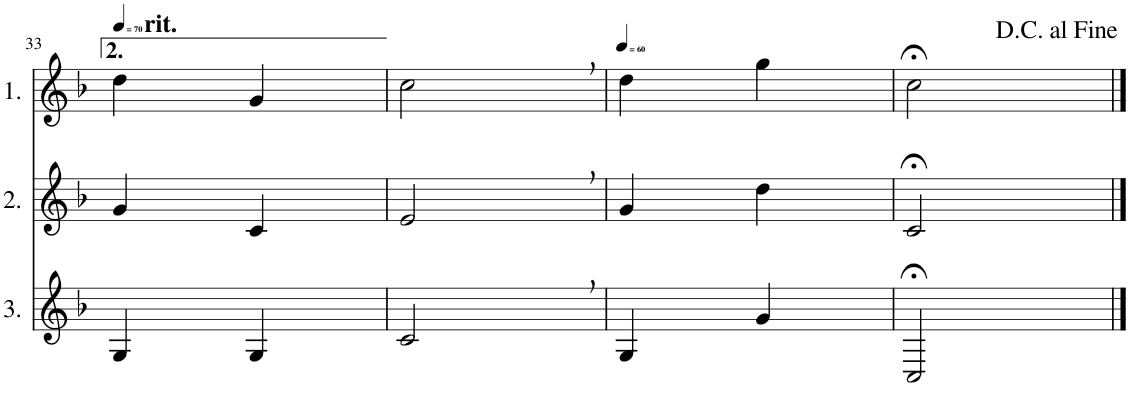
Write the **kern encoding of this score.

**kern	**kern	**kern
*part3	*part2	*part1
*staff3	*staff2	*staff1
*I"3.	*I"2.	*I"1.
!!LO:PB:g=z
*clefG2	*clefG2	*clefG2
*Trd4c7	*Trd4c7	*Trd4c7
*k[b-]	*k[b-]	*k[b-]
*M2/4	*M2/4	*M2/4
*MM70	*MM70	*MM70
=33	=33	=33
!	!	!LO:TX:a:t=rit.
4G/	4g/	4dd\
4G/	4c/	4g/
=34	=34	=34
2c,/	2e,/	2cc,\
=35	=35	=35
*	*	*MM60
4G/	4g/	4dd\
4g/	4dd\	4gg\
=36	=36	=36
2C;</	2c;</	2cc;<\
==	==	==
*-	*-	*-
